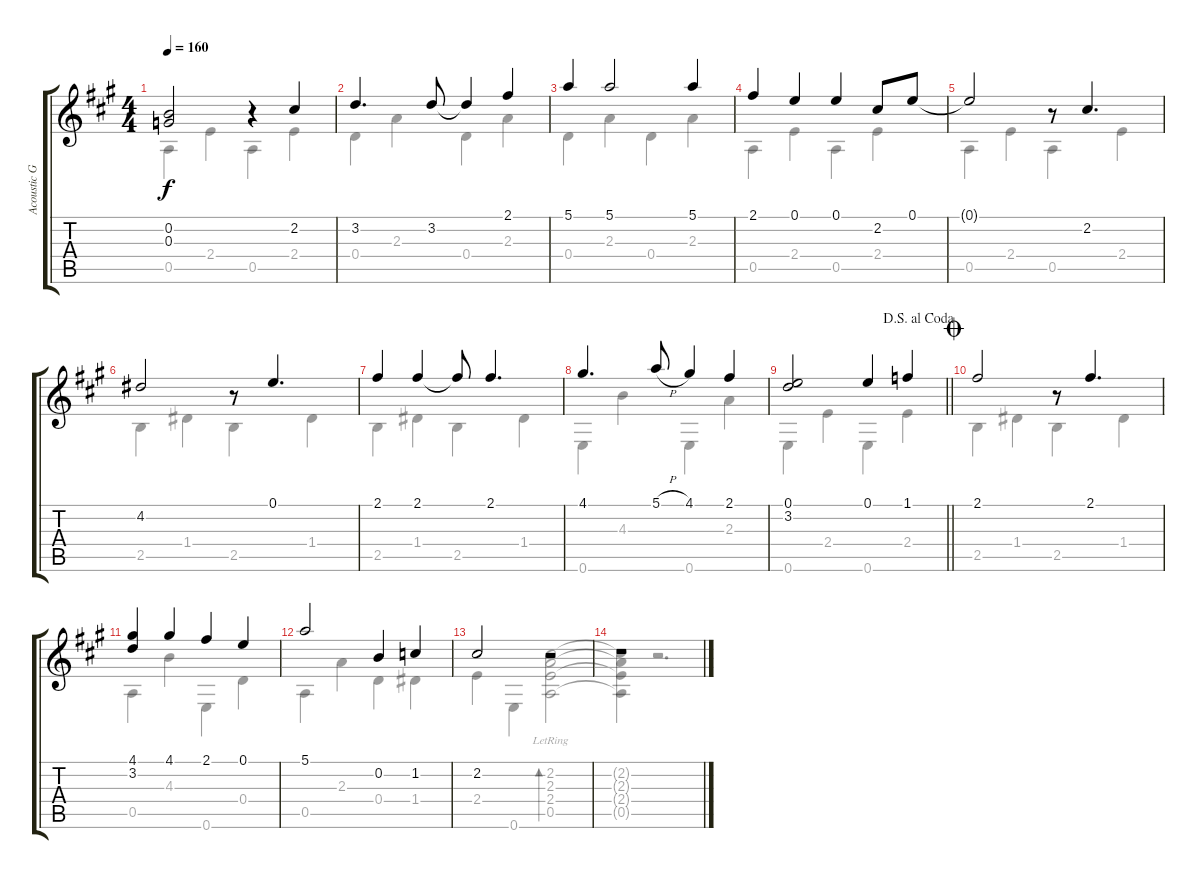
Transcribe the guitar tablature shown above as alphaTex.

\track ("Acoustic Guitar" "Acoustic G") {instrument acousticguitarsteel}
\staff {score tabs}
\tuning (E4 B3 G3 D3 A2 E2) {hide}
\voice
\ts (4 4)
\tempo 160
\clef g2
\ks a
(0.2 0.3).2{dy f} r.4 2.2.4 |
3.2.4{d} 3.2.8 3.2{t}.4 2.1.4 |
5.1.4 5.1.2 5.1.4 |
2.1.4 0.1.4 0.1.4 2.2.8 0.1.8 |
0.1{t}.2 r.8 2.2.4{d} |
4.2.2 r.8 0.1.4{d} |
2.1.4 2.1.4 2.1{t}.8 2.1.4{d} |
4.1.4{d} 5.1{h}.8 4.1.4 2.1.4 |
\jump dalsegnoalcoda
\barLineRight lightlight
(0.1 3.2).2 0.1.4 1.1.4 |
\jump coda
2.1.2 r.8 2.1.4{d} |
(4.1 3.2).4 4.1.4 2.1.4 0.1.4 |
5.1.2 0.2.4 1.2.4 |
2.2.2 r.2 |
r.1
\voice
\clef g2
\ottava regular
\simile none
\ks a
0.5.4{dy f} 2.4.4 0.5.4 2.4.4 |
0.4.4 2.3.4 0.4.4 2.3.4 |
0.4.4 2.3.4 0.4.4 2.3.4 |
0.5.4 2.4.4 0.5.4 2.4.4 |
0.5.4 2.4.4 0.5.4 2.4.4 |
2.5.4 1.4.4 2.5.4 1.4.4 |
2.5.4 1.4.4 2.5.4 1.4.4 |
0.6.4 4.3.4 0.6.4 2.3.4 |
\barLineRight lightlight
0.6.4 2.4.4 0.6.4 2.4.4 |
2.5.4 1.4.4 2.5.4 1.4.4 |
0.5.4 4.3.4 0.6.4 0.4.4 |
0.5.4 2.3.4 0.4.4 1.4.4 |
2.4.4 0.6.4 (2.2{lr} 2.3{lr} 2.4{lr} 0.5{lr}).2{bd 30} |
(2.2{t} 2.3{t} 2.4{t} 0.5{t}).4 r.2{d}
